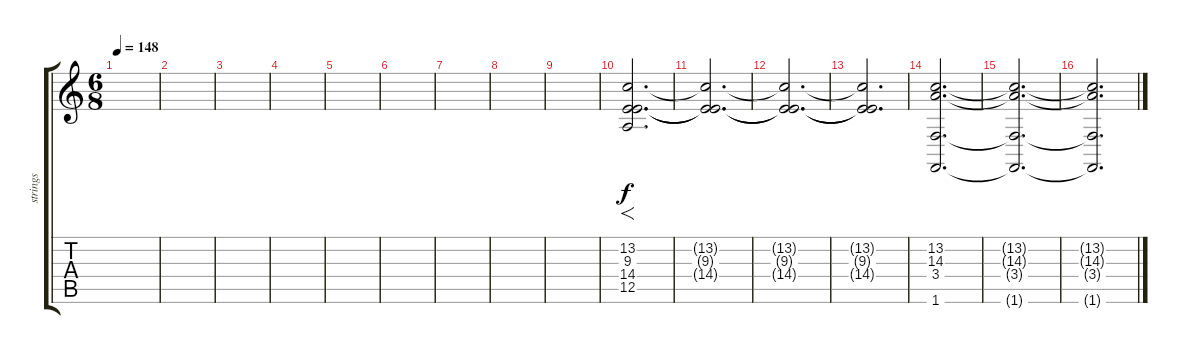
\track ("strings" "strings") {instrument stringensemble1}
\staff {score tabs}
\tuning (E4 B3 G3 D3 A2 E2) {hide}
\ts (6 8)
\tempo 148
\clef g2
\ks c
|
|
|
|
|
|
|
|
|
(13.2 9.3 14.4 12.5).2{f d} |
(13.2{t} 9.3{t} 14.4{t}).2{d} |
(13.2{t} 9.3{t} 14.4{t}).2{d} |
(13.2{t} 9.3{t} 14.4{t}).2{d} |
(13.2 14.3 3.4 1.6).2{d} |
(13.2{t} 14.3{t} 3.4{t} 1.6{t}).2{d} |
(13.2{t} 14.3{t} 3.4{t} 1.6{t}).2{d}
